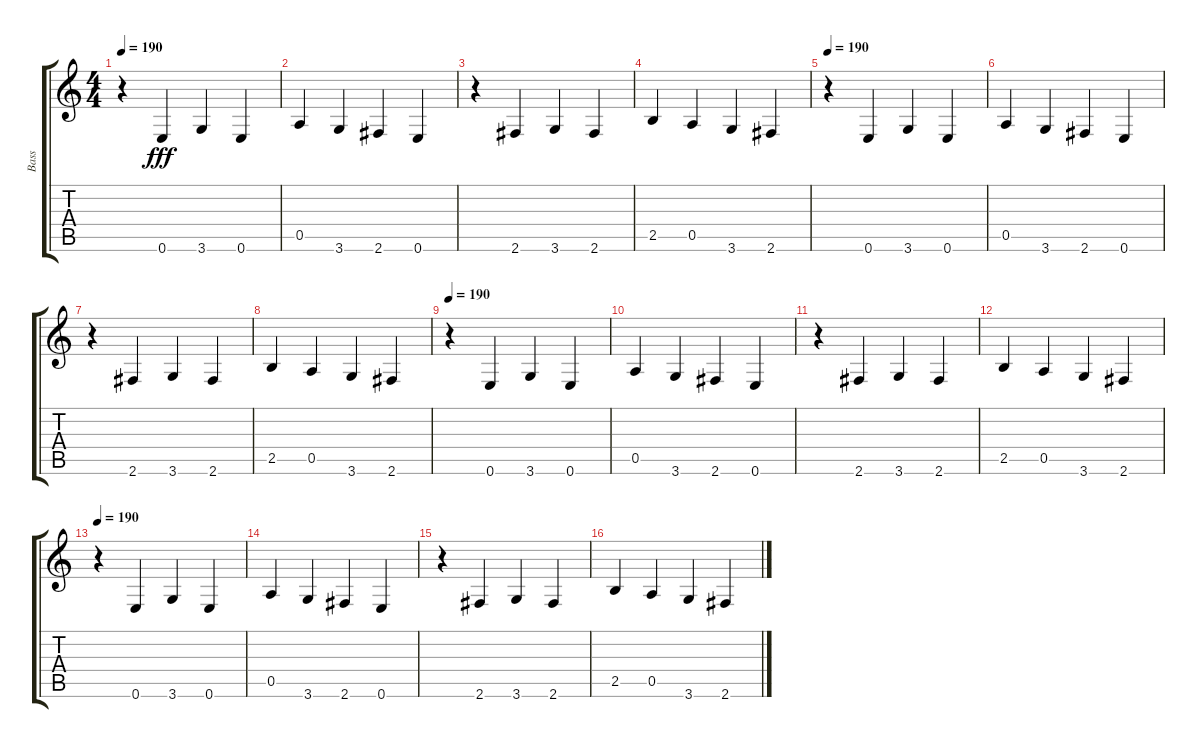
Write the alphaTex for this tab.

\track ("Bass" "Bass") {instrument electricbassfinger}
\staff {score tabs}
\tuning (E4 B3 G3 D3 A2 E2) {hide}
\ts (4 4)
\tempo 190
\clef g2
\ks c
r.4{dy fff} 0.6.4 3.6.4 0.6.4 |
0.5.4 3.6.4 2.6.4 0.6.4 |
r.4 2.6.4 3.6.4 2.6.4 |
2.5.4 0.5.4 3.6.4 2.6.4 |
\tempo 190
r.4 0.6.4 3.6.4 0.6.4 |
0.5.4 3.6.4 2.6.4 0.6.4 |
r.4 2.6.4 3.6.4 2.6.4 |
2.5.4 0.5.4 3.6.4 2.6.4 |
\tempo 190
r.4 0.6.4 3.6.4 0.6.4 |
0.5.4 3.6.4 2.6.4 0.6.4 |
r.4 2.6.4 3.6.4 2.6.4 |
2.5.4 0.5.4 3.6.4 2.6.4 |
\tempo 190
r.4 0.6.4 3.6.4 0.6.4 |
0.5.4 3.6.4 2.6.4 0.6.4 |
r.4 2.6.4 3.6.4 2.6.4 |
2.5.4 0.5.4 3.6.4 2.6.4
